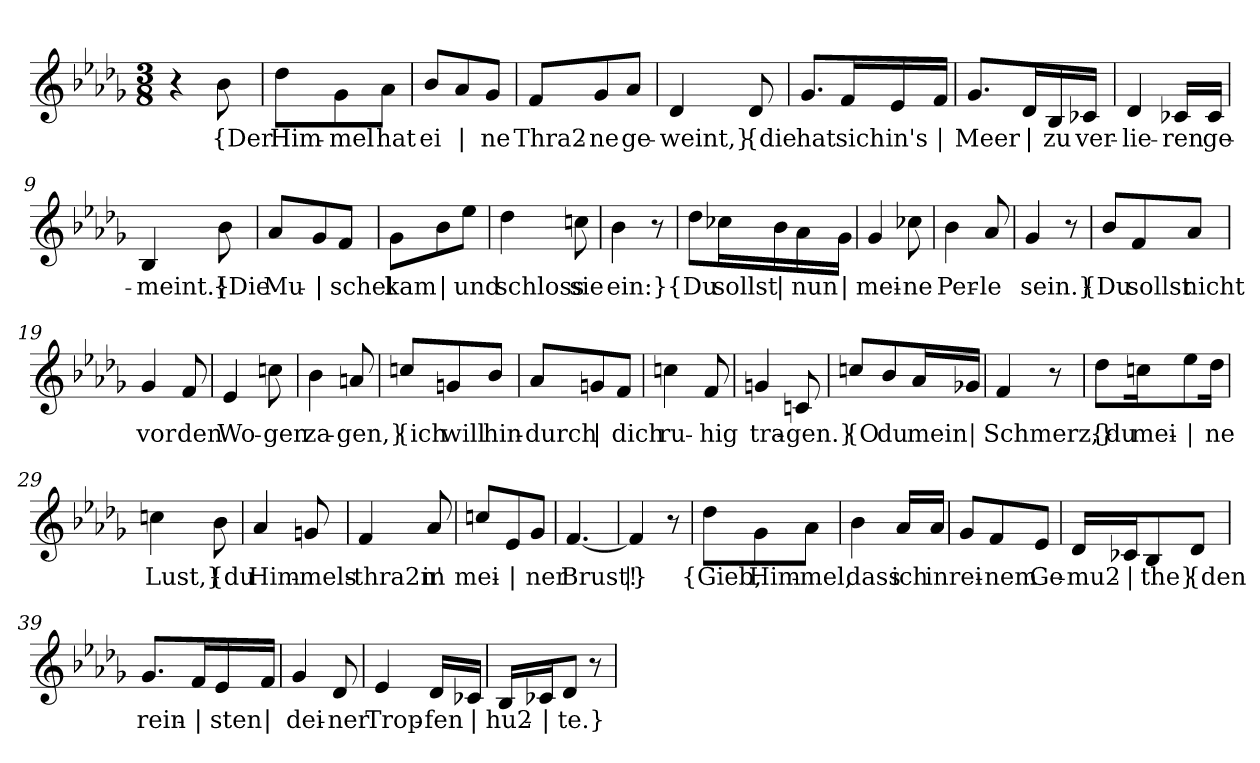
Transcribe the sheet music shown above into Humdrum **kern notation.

**kern	**text
*part1	*part1
*staff1	*staff1
*clefG2	*
*k[b-e-a-d-g-]	*
*M3/8	*
=1	=1
4r	.
!	!LO:LY:b
8b-\	{Der
=2	=2
!	!LO:LY:b
8dd-\L	Him-
!	!LO:LY:b
8g-\	-mel
!	!LO:LY:b
8a-\J	hat
=3	=3
!	!LO:LY:b
8b-/L	ei
!	!LO:LY:b
8a-/	|
!	!LO:LY:b
8g-/J	-ne
=4	=4
!	!LO:LY:b
8f/L	Thra2-
!	!LO:LY:b
8g-/	-ne
!	!LO:LY:b
8a-/J	ge-
=5	=5
!	!LO:LY:b
4d-/	-weint,}
!	!LO:LY:b
8d-/	{die
=6	=6
!	!LO:LY:b
8.g-/L	hat
!	!LO:LY:b
16f/L	sich
!	!LO:LY:b
16e-/	in's
!	!LO:LY:b
16f/JJ	|
=7	=7
!	!LO:LY:b
8.g-/L	Meer
!	!LO:LY:b
16d-/L	|
!	!LO:LY:b
16B-/	zu
!	!LO:LY:b
16c-X/JJ	ver-
!!LO:LB:g=z
=8	=8
!	!LO:LY:b
4d-/	-lie-
!	!LO:LY:b
16c-X/LL	-ren
!	!LO:LY:b
16c-/JJ	ge-
=9	=9
!	!LO:LY:b
4B-/	-meint.}
!	!LO:LY:b
8b-\	{Die
=10	=10
!	!LO:LY:b
8a-/L	Mu-
!	!LO:LY:b
8g-/	|
!	!LO:LY:b
8f/J	-schel
=11	=11
!	!LO:LY:b
8g-\L	kam
!	!LO:LY:b
8b-\	|
!	!LO:LY:b
8ee-\J	und
=12	=12
!	!LO:LY:b
4dd-\	schloss
!	!LO:LY:b
8ccn\	sie
=13	=13
!	!LO:LY:b
4b-\	ein:}
8r	.
=14	=14
!	!LO:LY:b
8dd-\L	{Du
!	!LO:LY:b
16cc-X\L	sollst
!	!LO:LY:b
16b-\	|
!	!LO:LY:b
16a-\	nun
!	!LO:LY:b
16g-\JJ	|
=15	=15
!	!LO:LY:b
4g-/	mei-
!	!LO:LY:b
8cc-X\	-ne
!!LO:LB:g=z
=16	=16
!	!LO:LY:b
4b-\	Per-
!	!LO:LY:b
8a-/	-le
=17	=17
!	!LO:LY:b
4g-/	sein.}
8r	.
=18	=18
!	!LO:LY:b
8b-/L	{Du
!	!LO:LY:b
8f/	sollst
!	!LO:LY:b
8a-/J	nicht
=19	=19
!	!LO:LY:b
4g-/	vor
!	!LO:LY:b
8f/	den
=20	=20
!	!LO:LY:b
4e-/	Wo-
!	!LO:LY:b
8ccn\	-gen
=21	=21
!	!LO:LY:b
4b-\	za-
!	!LO:LY:b
8an/	-gen,}
=22	=22
!	!LO:LY:b
8ccn/L	{ich
!	!LO:LY:b
8gn/	will
!	!LO:LY:b
8b-/J	hin-
=23	=23
!	!LO:LY:b
8a-/L	-durch
!	!LO:LY:b
8gn/	|
!	!LO:LY:b
8f/J	dich
=24	=24
!	!LO:LY:b
4ccn\	ru-
!	!LO:LY:b
8f/	-hig
!!LO:LB:g=z
=25	=25
!	!LO:LY:b
4gn/	tra-
!	!LO:LY:b
8cn/	-gen.}
=26	=26
!	!LO:LY:b
8ccn/L	{O
!	!LO:LY:b
8b-/	du
!	!LO:LY:b
16a-/L	mein
!	!LO:LY:b
16g-X/JJ	|
=27	=27
!	!LO:LY:b
4f/	Schmerz,}
8r	.
=28	=28
!	!LO:LY:b
8dd-\L	{du
!	!LO:LY:b
16ccn\K	mei-
!	!LO:LY:b
8ee-\	|
!	!LO:LY:b
16dd-\Jk	-ne
=29	=29
!	!LO:LY:b
4ccn\	Lust,}
!	!LO:LY:b
8b-\	{du
=30	=30
!	!LO:LY:b
4a-/	Him-
!	!LO:LY:b
8gn/	-mels-
=31	=31
!	!LO:LY:b
4f/	-thra2n'
!	!LO:LY:b
8a-/	in
=32	=32
!	!LO:LY:b
8ccn/L	mei-
!	!LO:LY:b
8e-/	|
!	!LO:LY:b
8g-/J	-ner
!!LO:LB:g=z
=33	=33
!	!LO:LY:b
[4.f/	Brust!
=34	=34
!	!LO:LY:b
4f/]	|}
8r	.
=35	=35
!	!LO:LY:b
8dd-\L	{Gieb,
!	!LO:LY:b
8g-\	Him-
!	!LO:LY:b
8a-\J	-mel,
=36	=36
!	!LO:LY:b
4b-\	dass
!	!LO:LY:b
16a-/LL	ich
!	!LO:LY:b
16a-/JJ	in
=37	=37
!	!LO:LY:b
8g-/L	rei-
!	!LO:LY:b
8f/	-nem
!	!LO:LY:b
8e-/J	Ge-
=38	=38
!	!LO:LY:b
16d-/LL	-mu2-
!	!LO:LY:b
16c-X/J	|
!	!LO:LY:b
8B-/	-the}
!	!LO:LY:b
8d-/J	{den
=39	=39
!	!LO:LY:b
8.g-/L	rein-
!	!LO:LY:b
16f/L	|
!	!LO:LY:b
16e-/	-sten
!	!LO:LY:b
16f/JJ	|
=40	=40
!	!LO:LY:b
4g-/	dei-
!	!LO:LY:b
8d-/	-ner
!!LO:LB:g=z
=41	=41
!	!LO:LY:b
4e-/	Trop-
!	!LO:LY:b
16d-/LL	-fen
!	!LO:LY:b
16c-X/JJ	|
=42	=42
!	!LO:LY:b
16B-/LL	hu2-
!	!LO:LY:b
16c-X/J	|
!	!LO:LY:b
8d-/J	-te.}
8r	.
=	=
*-	*-
